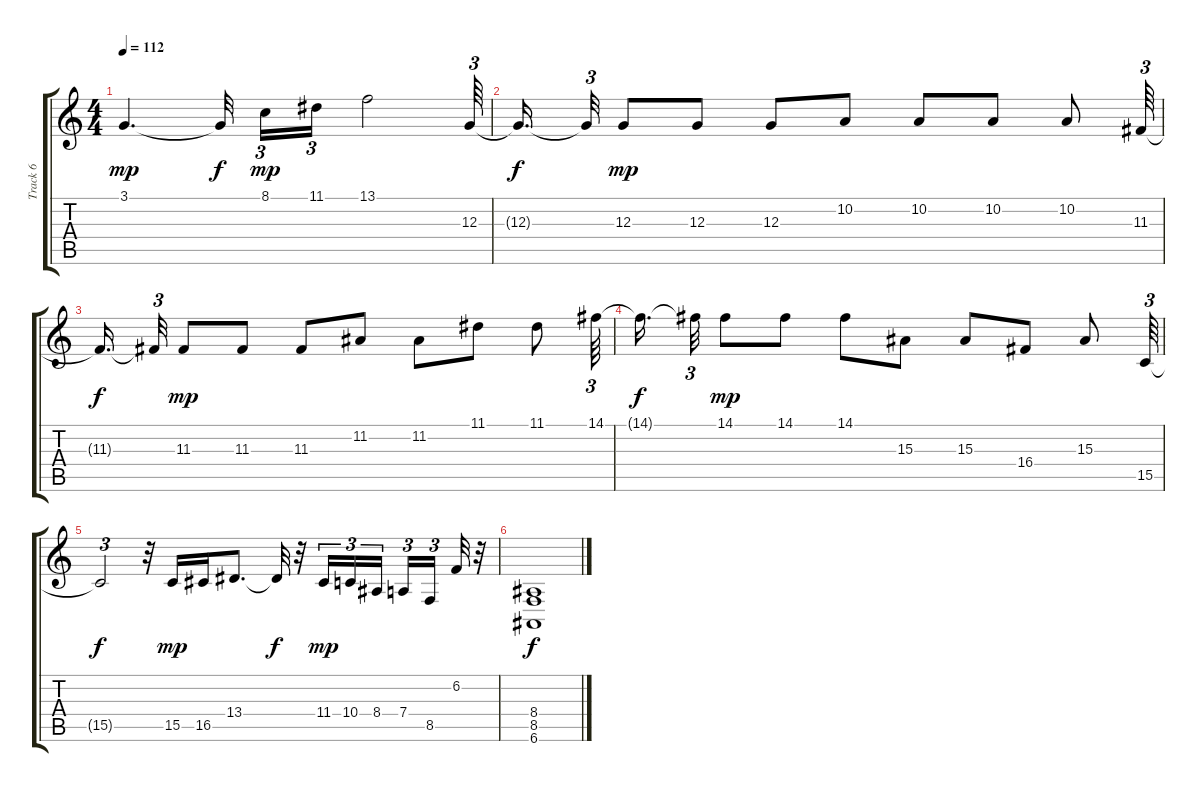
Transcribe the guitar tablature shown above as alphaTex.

\track ("Track 6" "Track 6") {instrument drawbarorgan}
\staff {score tabs}
\tuning (E4 B3 G3 D3 A2 E2) {hide}
\ts (4 4)
\tempo 112
\clef g2
\ks c
3.1.4{d dy mp} 3.1{t}.32{dy f beam splitsecondary} 8.1.16{tu (3 2) dy mp} 11.1.16{tu (3 2)} 13.1.2 12.3.64{tu (3 2)} |
12.3{t}.16{d dy f beam splitsecondary} 12.3{t}.32{tu (3 2)} 12.3.8{dy mp} 12.3.8 12.3.8 10.2.8 10.2.8 10.2.8 10.2.8 11.3.64{tu (3 2)} |
11.3{t}.16{d dy f beam splitsecondary} 11.3{t}.32{tu (3 2)} 11.3.8{dy mp} 11.3.8 11.3.8 11.2.8 11.2.8 11.1.8 11.1.8 14.1.64{tu (3 2)} |
14.1{t}.16{d dy f beam splitsecondary} 14.1{t}.32{tu (3 2)} 14.1.8{dy mp} 14.1.8 14.1.8 15.3.8 15.3.8 16.4.8 15.3.8 15.5.64{tu (3 2)} |
15.5{t}.2{tu (3 2) dy f} r.32 15.5.16{dy mp} 16.5.16 13.4.8{d} 13.4{t}.32{dy f} r.32 11.4.16{tu (3 2) dy mp} 10.4.16{tu (3 2)} 8.4.16{tu (3 2) beam splitsecondary} 7.4.16{tu (3 2)} 8.5.16{tu (3 2) beam splitsecondary} 6.2.32 r.32{tu (3 2)} |
(8.4 8.5 6.6).1{dy f}
